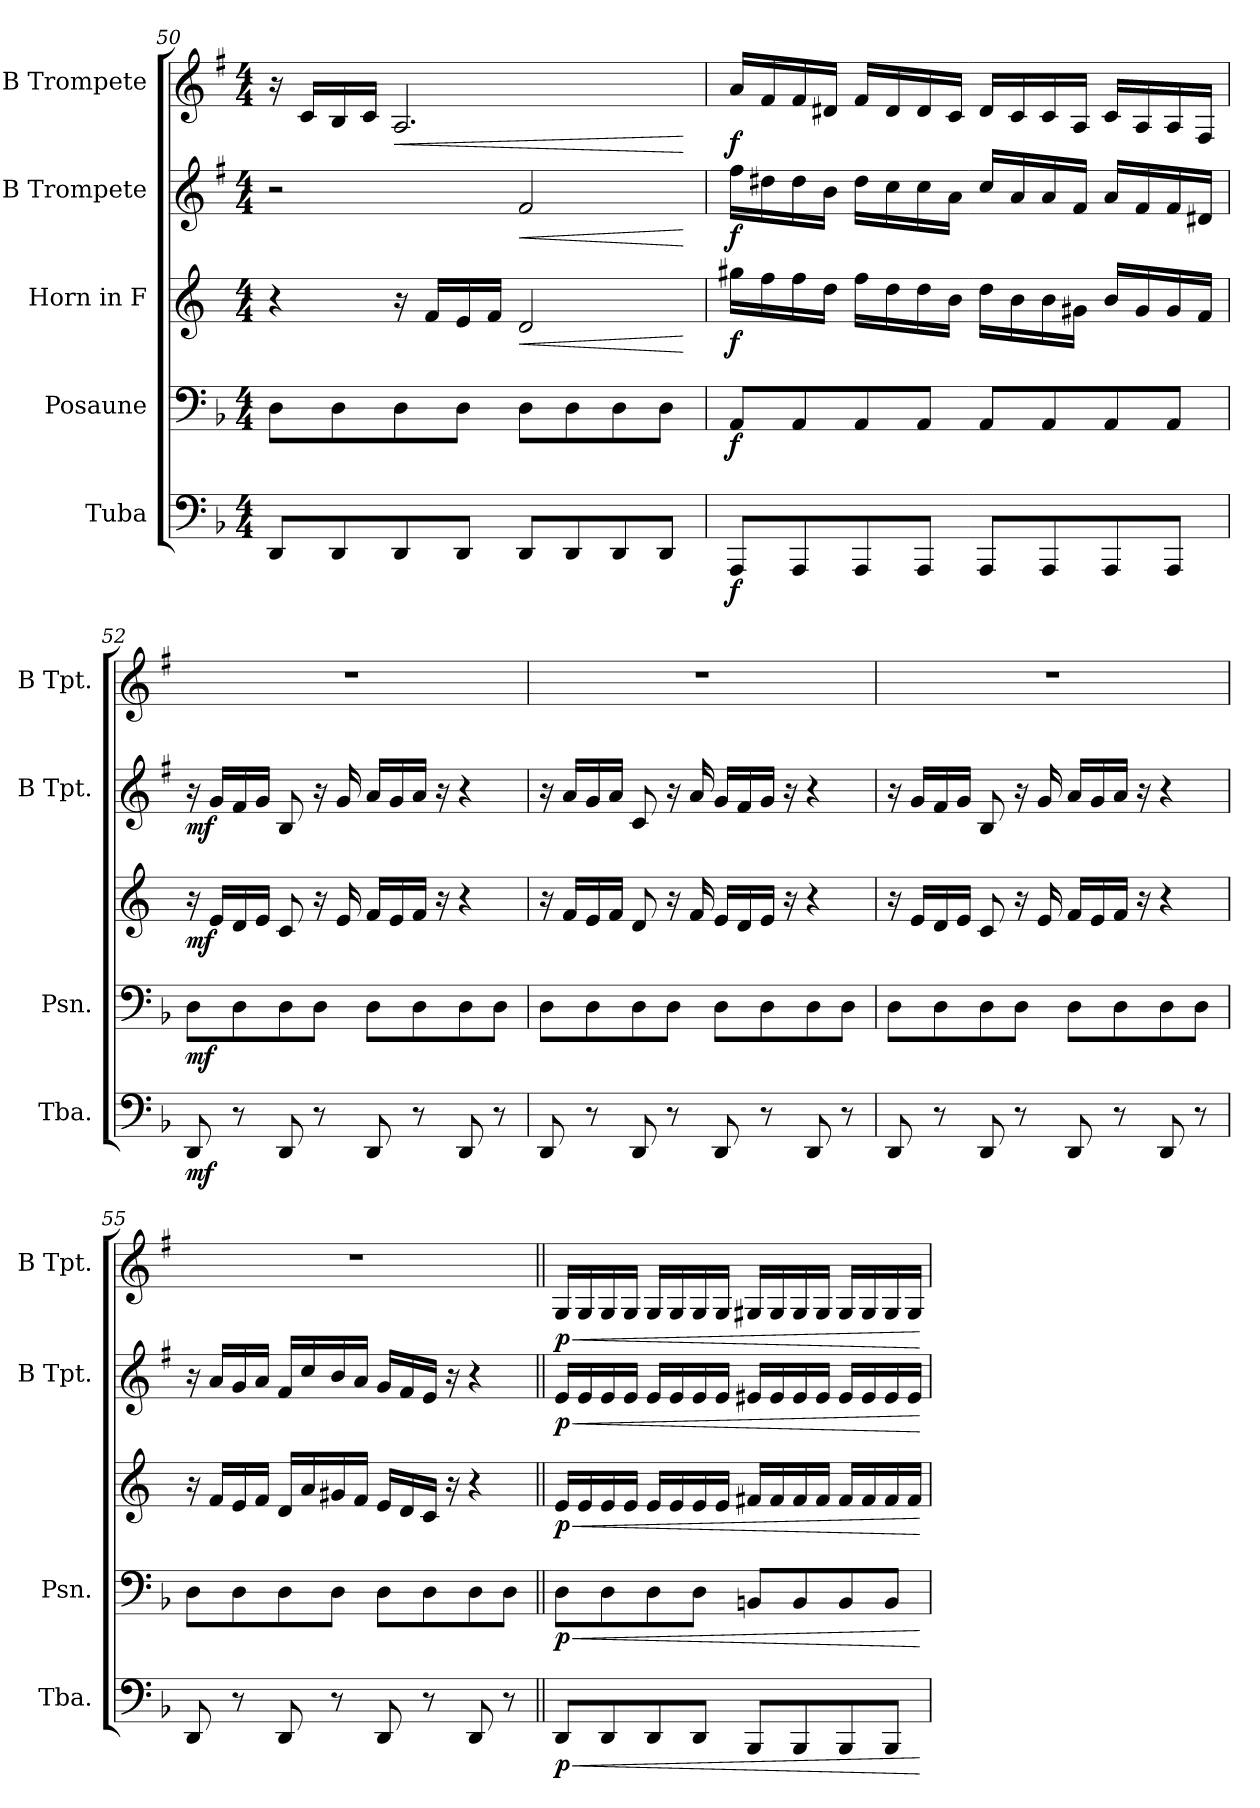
**kern	**dynam	**kern	**dynam	**kern	**dynam	**kern	**dynam	**kern	**dynam
*part5	*part5	*part4	*part4	*part3	*part3	*part2	*part2	*part1	*part1
*staff5	*staff5	*staff4	*staff4	*staff3	*staff3	*staff2	*staff2	*staff1	*staff1
*I"Tuba	*	*I"Posaune	*	*I"Horn in F	*	*I"B Trompete	*	*I"B Trompete	*
*I'Tba.	*	*I'Psn.	*	*	*	*I'B Tpt.	*	*I'B Tpt.	*
!!LO:LB:g=z
*clefF4	*	*clefF4	*	*clefG2	*	*clefG2	*	*clefG2	*
*	*	*	*	*ITrd4c7	*	*ITrd1c2	*	*ITrd1c2	*
*k[b-]	*	*k[b-]	*	*k[b-]	*	*k[b-]	*	*k[b-]	*
*M4/4	*	*M4/4	*	*M4/4	*	*M4/4	*	*M4/4	*
=50	=50	=50	=50	=50	=50	=50	=50	=50	=50
8DD/L	.	8D\L	.	4r	.	2r	.	16r	.
.	.	.	.	.	.	.	.	16B-/LL	.
8DD/	.	8D\	.	.	.	.	.	16A/	.
.	.	.	.	.	.	.	.	16B-/JJ	.
!	!	!	!	!	!	!	!	!	!LO:HP:b
8DD/	.	8D\	.	16r	.	.	.	2.G/	<
.	.	.	.	16B-/LL	.	.	.	.	.
8DD/J	.	8D\J	.	16A/	.	.	.	.	.
.	.	.	.	16B-/JJ	.	.	.	.	.
!	!	!	!	!	!LO:HP:b	!	!LO:HP:b	!	!
8DD/L	.	8D\L	.	2G/	<	2e/	<	.	.
8DD/	.	8D\	.	.	.	.	.	.	.
8DD/	.	8D\	.	.	.	.	.	.	.
8DD/J	.	8D\J	.	.	.	.	.	.	.
.	.	.	.	.	[	.	[	.	[
=51	=51	=51	=51	=51	=51	=51	=51	=51	=51
!	!LO:DY:b	!	!LO:DY:b	!	!LO:DY:b	!	!LO:DY:b	!	!LO:DY:b
8AAA/L	f	8AA/L	f	16cc#X\LL	f	16ee\LL	f	16g/LL	f
.	.	.	.	16b-\	.	16cc#X\	.	16e/	.
8AAA/	.	8AA/	.	16b-\	.	16cc#\	.	16e/	.
.	.	.	.	16g\JJ	.	16a\JJ	.	16c#X/JJ	.
8AAA/	.	8AA/	.	16b-\LL	.	16cc#\LL	.	16e/LL	.
.	.	.	.	16g\	.	16b-\	.	16c#/	.
8AAA/J	.	8AA/J	.	16g\	.	16b-\	.	16c#/	.
.	.	.	.	16e\JJ	.	16g\JJ	.	16B-/JJ	.
8AAA/L	.	8AA/L	.	16g\LL	.	16b-/LL	.	16c#/LL	.
.	.	.	.	16e\	.	16g/	.	16B-/	.
8AAA/	.	8AA/	.	16e\	.	16g/	.	16B-/	.
.	.	.	.	16c#X\JJ	.	16e/JJ	.	16G/JJ	.
8AAA/	.	8AA/	.	16e/LL	.	16g/LL	.	16B-/LL	.
.	.	.	.	16c#/	.	16e/	.	16G/	.
8AAA/J	.	8AA/J	.	16c#/	.	16e/	.	16G/	.
.	.	.	.	16B-/JJ	.	16c#X/JJ	.	16E/JJ	.
!!LO:PB:g=z
=52	=52	=52	=52	=52	=52	=52	=52	=52	=52
!	!LO:DY:b	!	!LO:DY:b	!	!LO:DY:b	!	!LO:DY:b	!	!
8DD/	mf	8D\L	mf	16r	mf	16r	mf	1r	.
.	.	.	.	16A/LL	.	16f/LL	.	.	.
8r	.	8D\	.	16G/	.	16e/	.	.	.
.	.	.	.	16A/JJ	.	16f/JJ	.	.	.
8DD/	.	8D\	.	8F/	.	8A/	.	.	.
8r	.	8D\J	.	16r	.	16r	.	.	.
.	.	.	.	16A/	.	16f/	.	.	.
8DD/	.	8D\L	.	16B-/LL	.	16g/LL	.	.	.
.	.	.	.	16A/	.	16f/	.	.	.
8r	.	8D\	.	16B-/JJ	.	16g/JJ	.	.	.
.	.	.	.	16r	.	16r	.	.	.
8DD/	.	8D\	.	4r	.	4r	.	.	.
8r	.	8D\J	.	.	.	.	.	.	.
=53	=53	=53	=53	=53	=53	=53	=53	=53	=53
8DD/	.	8D\L	.	16r	.	16r	.	1r	.
.	.	.	.	16B-/LL	.	16g/LL	.	.	.
8r	.	8D\	.	16A/	.	16f/	.	.	.
.	.	.	.	16B-/JJ	.	16g/JJ	.	.	.
8DD/	.	8D\	.	8G/	.	8B-/	.	.	.
8r	.	8D\J	.	16r	.	16r	.	.	.
.	.	.	.	16B-/	.	16g/	.	.	.
8DD/	.	8D\L	.	16A/LL	.	16f/LL	.	.	.
.	.	.	.	16G/	.	16e/	.	.	.
8r	.	8D\	.	16A/JJ	.	16f/JJ	.	.	.
.	.	.	.	16r	.	16r	.	.	.
8DD/	.	8D\	.	4r	.	4r	.	.	.
8r	.	8D\J	.	.	.	.	.	.	.
!!LO:LB:g=z
=54	=54	=54	=54	=54	=54	=54	=54	=54	=54
8DD/	.	8D\L	.	16r	.	16r	.	1r	.
.	.	.	.	16A/LL	.	16f/LL	.	.	.
8r	.	8D\	.	16G/	.	16e/	.	.	.
.	.	.	.	16A/JJ	.	16f/JJ	.	.	.
8DD/	.	8D\	.	8F/	.	8A/	.	.	.
8r	.	8D\J	.	16r	.	16r	.	.	.
.	.	.	.	16A/	.	16f/	.	.	.
8DD/	.	8D\L	.	16B-/LL	.	16g/LL	.	.	.
.	.	.	.	16A/	.	16f/	.	.	.
8r	.	8D\	.	16B-/JJ	.	16g/JJ	.	.	.
.	.	.	.	16r	.	16r	.	.	.
8DD/	.	8D\	.	4r	.	4r	.	.	.
8r	.	8D\J	.	.	.	.	.	.	.
=55	=55	=55	=55	=55	=55	=55	=55	=55	=55
8DD/	.	8D\L	.	16r	.	16r	.	1r	.
.	.	.	.	16B-/LL	.	16g/LL	.	.	.
8r	.	8D\	.	16A/	.	16f/	.	.	.
.	.	.	.	16B-/JJ	.	16g/JJ	.	.	.
8DD/	.	8D\	.	16G/LL	.	16e/LL	.	.	.
.	.	.	.	16d/	.	16b-/	.	.	.
8r	.	8D\J	.	16c#X/	.	16a/	.	.	.
.	.	.	.	16B-/JJ	.	16g/JJ	.	.	.
8DD/	.	8D\L	.	16A/LL	.	16f/LL	.	.	.
.	.	.	.	16G/	.	16e/	.	.	.
8r	.	8D\	.	16F/JJ	.	16d/JJ	.	.	.
.	.	.	.	16r	.	16r	.	.	.
8DD/	.	8D\	.	4r	.	4r	.	.	.
8r	.	8D\J	.	.	.	.	.	.	.
!!LO:PB:g=z
=56||	=56||	=56||	=56||	=56||	=56||	=56||	=56||	=56||	=56||
!	!LO:HP:b	!	!LO:HP:b	!	!LO:HP:b	!	!LO:HP:b	!	!LO:HP:b
!	!LO:DY:n=1:b	!	!LO:DY:n=1:b	!	!LO:DY:n=1:b	!	!LO:DY:n=1:b	!	!LO:DY:n=1:b
8DD/L	< p	8D\L	< p	16A/LL	< p	16d/LL	< p	16F/LL	< p
.	.	.	.	16A/	.	16d/	.	16F/	.
8DD/	.	8D\	.	16A/	.	16d/	.	16F/	.
.	.	.	.	16A/JJ	.	16d/JJ	.	16F/JJ	.
8DD/	.	8D\	.	16A/LL	.	16d/LL	.	16F/LL	.
.	.	.	.	16A/	.	16d/	.	16F/	.
8DD/J	.	8D\J	.	16A/	.	16d/	.	16F/	.
.	.	.	.	16A/JJ	.	16d/JJ	.	16F/JJ	.
8BBB-/L	.	8BBn/L	.	16Bn/LL	.	16d#X/LL	.	16F#X/LL	.
.	.	.	.	16B/	.	16d#/	.	16F#/	.
8BBB-/	.	8BB/	.	16B/	.	16d#/	.	16F#/	.
.	.	.	.	16B/JJ	.	16d#/JJ	.	16F#/JJ	.
8BBB-/	.	8BB/	.	16B/LL	.	16d#/LL	.	16F#/LL	.
.	.	.	.	16B/	.	16d#/	.	16F#/	.
8BBB-/J	.	8BB/J	.	16B/	.	16d#/	.	16F#/	.
.	.	.	.	16B/JJ	.	16d#/JJ	.	16F#/JJ	.
.	[	.	[	.	[	.	[	.	[
=	=	=	=	=	=	=	=	=	=
*-	*-	*-	*-	*-	*-	*-	*-	*-	*-
